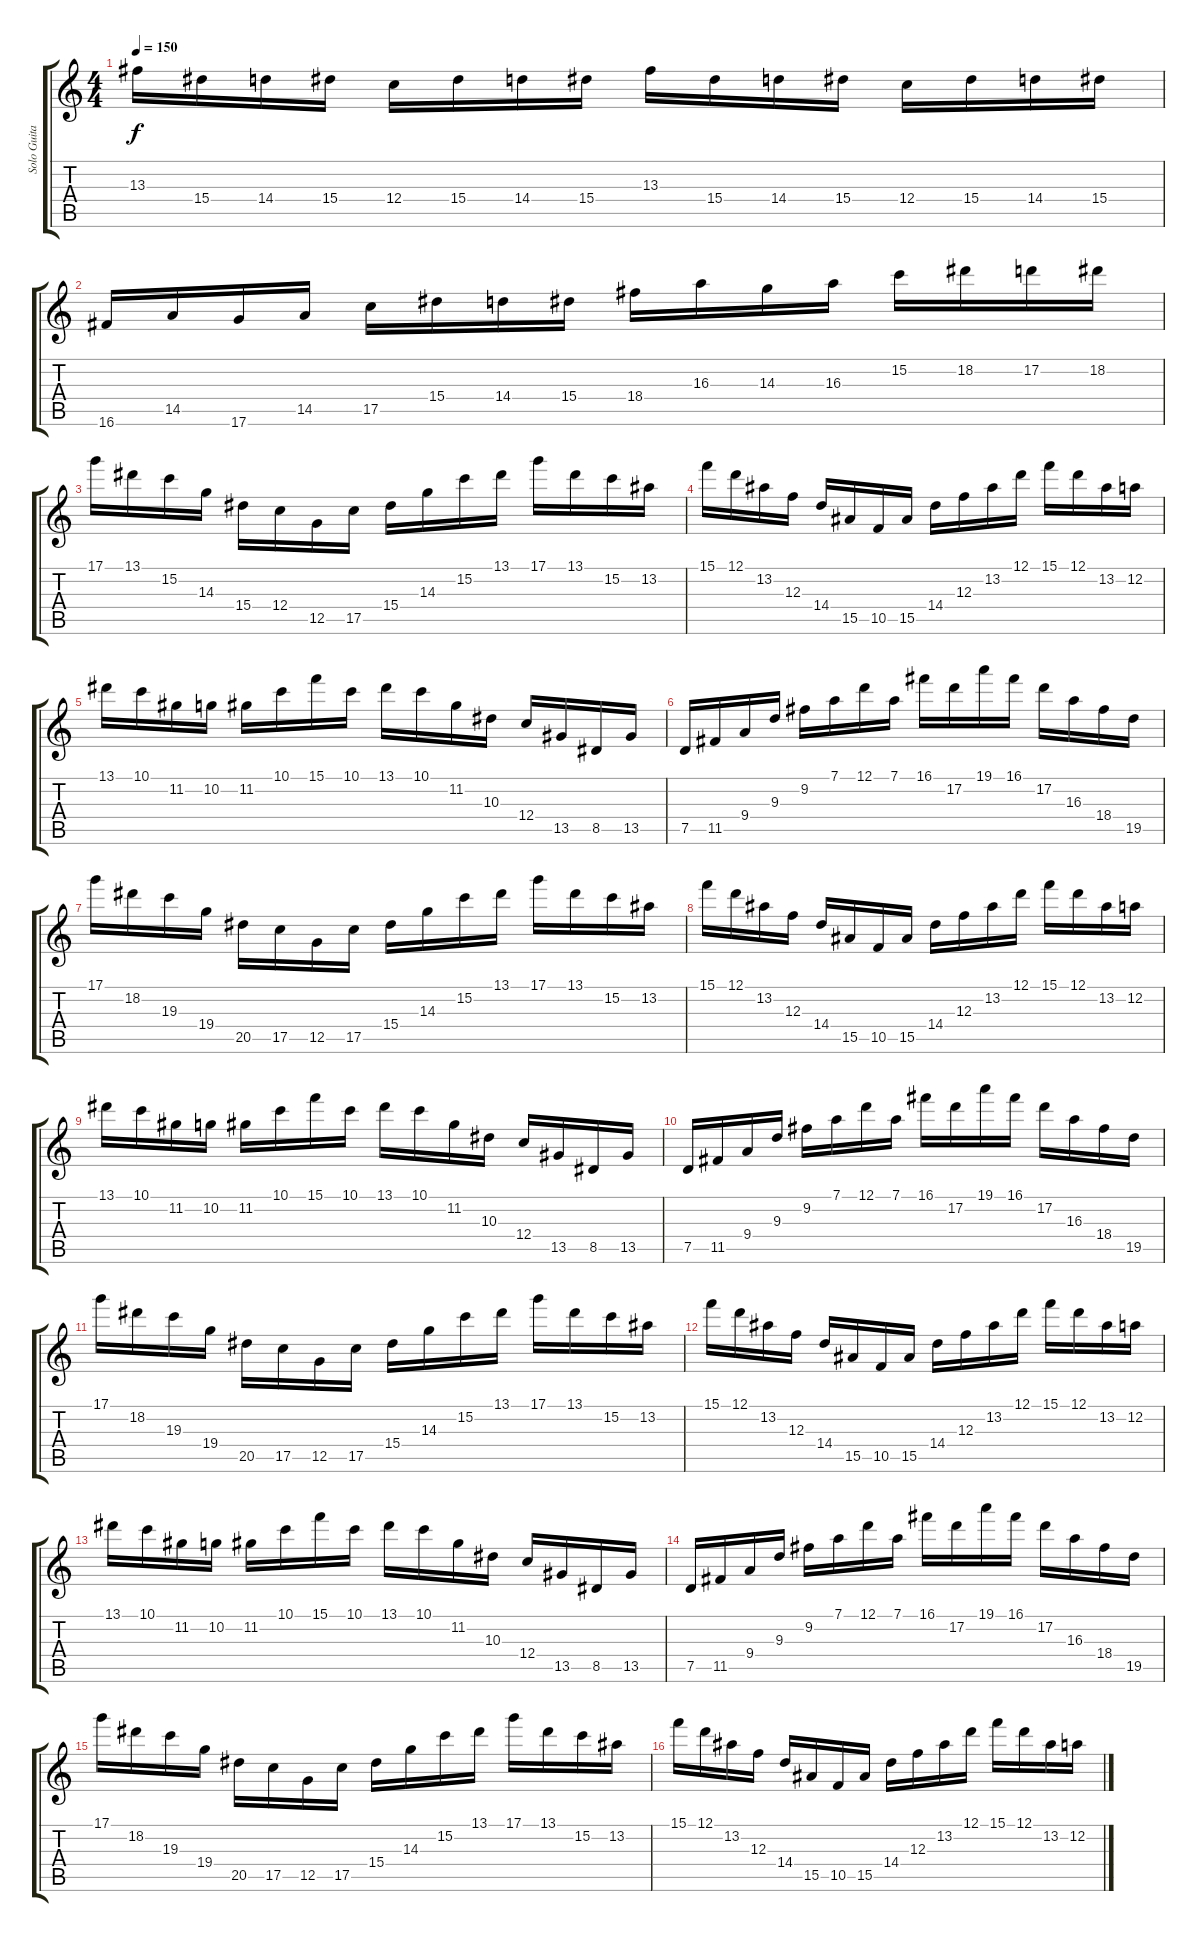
\track ("Solo Guitar" "Solo Guita") {instrument overdrivenguitar}
\staff {score tabs}
\tuning (D4 A3 F3 C3 G2 D2) {hide}
\ts (4 4)
\tempo 150
\clef g2
\ks c
13.3.16{dy f} 15.4.16 14.4.16 15.4.16 12.4.16 15.4.16 14.4.16 15.4.16 13.3.16 15.4.16 14.4.16 15.4.16 12.4.16 15.4.16 14.4.16 15.4.16 |
16.6.16 14.5.16 17.6.16 14.5.16 17.5.16 15.4.16 14.4.16 15.4.16 18.4.16 16.3.16 14.3.16 16.3.16 15.2.16 18.2.16 17.2.16 18.2.16 |
17.1.16 13.1.16 15.2.16 14.3.16 15.4.16 12.4.16 12.5.16 17.5.16 15.4.16 14.3.16 15.2.16 13.1.16 17.1.16 13.1.16 15.2.16 13.2.16 |
15.1.16 12.1.16 13.2.16 12.3.16 14.4.16 15.5.16 10.5.16 15.5.16 14.4.16 12.3.16 13.2.16 12.1.16 15.1.16 12.1.16 13.2.16 12.2.16 |
13.1.16 10.1.16 11.2.16 10.2.16 11.2.16 10.1.16 15.1.16 10.1.16 13.1.16 10.1.16 11.2.16 10.3.16 12.4.16 13.5.16 8.5.16 13.5.16 |
7.5.16 11.5.16 9.4.16 9.3.16 9.2.16 7.1.16 12.1.16 7.1.16 16.1.16 17.2.16 19.1.16 16.1.16 17.2.16 16.3.16 18.4.16 19.5.16 |
17.1.16 18.2.16 19.3.16 19.4.16 20.5.16 17.5.16 12.5.16 17.5.16 15.4.16 14.3.16 15.2.16 13.1.16 17.1.16 13.1.16 15.2.16 13.2.16 |
15.1.16 12.1.16 13.2.16 12.3.16 14.4.16 15.5.16 10.5.16 15.5.16 14.4.16 12.3.16 13.2.16 12.1.16 15.1.16 12.1.16 13.2.16 12.2.16 |
13.1.16 10.1.16 11.2.16 10.2.16 11.2.16 10.1.16 15.1.16 10.1.16 13.1.16 10.1.16 11.2.16 10.3.16 12.4.16 13.5.16 8.5.16 13.5.16 |
7.5.16 11.5.16 9.4.16 9.3.16 9.2.16 7.1.16 12.1.16 7.1.16 16.1.16 17.2.16 19.1.16 16.1.16 17.2.16 16.3.16 18.4.16 19.5.16 |
17.1.16 18.2.16 19.3.16 19.4.16 20.5.16 17.5.16 12.5.16 17.5.16 15.4.16 14.3.16 15.2.16 13.1.16 17.1.16 13.1.16 15.2.16 13.2.16 |
15.1.16 12.1.16 13.2.16 12.3.16 14.4.16 15.5.16 10.5.16 15.5.16 14.4.16 12.3.16 13.2.16 12.1.16 15.1.16 12.1.16 13.2.16 12.2.16 |
13.1.16 10.1.16 11.2.16 10.2.16 11.2.16 10.1.16 15.1.16 10.1.16 13.1.16 10.1.16 11.2.16 10.3.16 12.4.16 13.5.16 8.5.16 13.5.16 |
7.5.16 11.5.16 9.4.16 9.3.16 9.2.16 7.1.16 12.1.16 7.1.16 16.1.16 17.2.16 19.1.16 16.1.16 17.2.16 16.3.16 18.4.16 19.5.16 |
17.1.16 18.2.16 19.3.16 19.4.16 20.5.16 17.5.16 12.5.16 17.5.16 15.4.16 14.3.16 15.2.16 13.1.16 17.1.16 13.1.16 15.2.16 13.2.16 |
15.1.16 12.1.16 13.2.16 12.3.16 14.4.16 15.5.16 10.5.16 15.5.16 14.4.16 12.3.16 13.2.16 12.1.16 15.1.16 12.1.16 13.2.16 12.2.16
